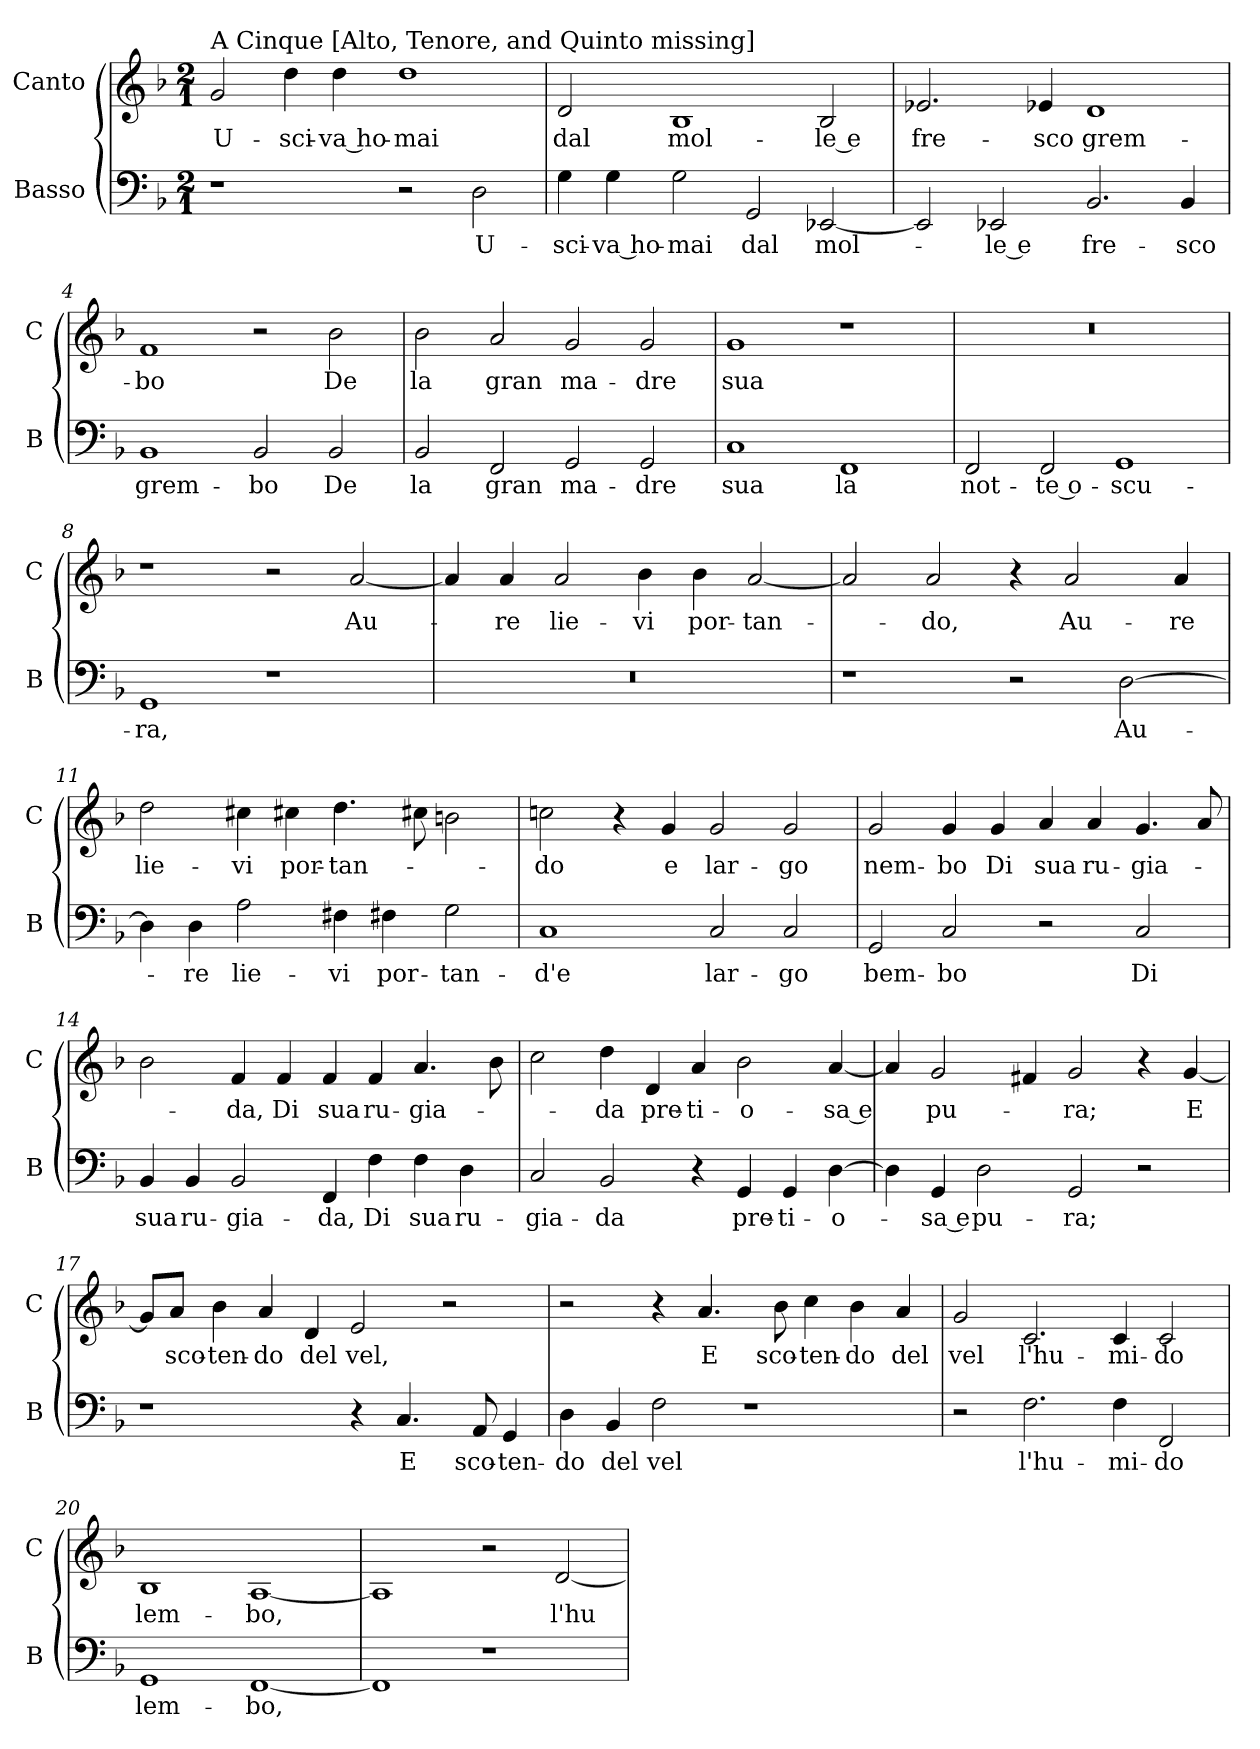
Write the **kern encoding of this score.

**kern	**text	**kern	**text
*part2	*part2	*part1	*part1
*staff2	*staff2	*staff1	*staff1
*I"Basso	*	*I"Canto	*
*I'B	*	*I'C	*
*clefF4	*	*clefG2	*
*k[b-]	*	*k[b-]	*
*F:	*	*F:	*
*M2/1	*	*M2/1	*
=1	=1	=1	=1
!	!	!LO:TX:a:t=A Cinque [Alto, Tenore, and Quinto missing]	!
1r	.	2g	U-
.	.	4dd	-sci-
.	.	4dd	-va ho-
2r	.	1dd	-mai
2D	U-	.	.
=2	=2	=2	=2
4G	-sci-	2d	dal
4G	-va ho-	.	.
2G	-mai	1B-	mol-
2GG	dal	.	.
[2EE-X	mol-	2B-	-le e
=3	=3	=3	=3
2EE-]	.	2.e-X	fre-
2EE-X	-le e	.	.
.	.	4e-X	-sco
2.BB-	fre-	1d	grem-
4BB-	-sco	.	.
=4	=4	=4	=4
1BB-	grem-	1f	-bo
2BB-	-bo	2r	.
2BB-	De	2b-	De
=5	=5	=5	=5
2BB-	la	2b-	la
2FF	gran	2a	gran
2GG	ma-	2g	ma-
2GG	-dre	2g	-dre
=6	=6	=6	=6
1C	sua	1g	sua
1FF	la	1r	.
=7	=7	=7	=7
2FF	not-	0r	.
2FF	-te o-	.	.
1GG	-scu-	.	.
=8	=8	=8	=8
1GG	-ra,	1r	.
1r	.	2r	.
.	.	[2a	Au-
=9	=9	=9	=9
0r	.	4a]	.
.	.	4a	-re
.	.	2a	lie-
.	.	4b-	-vi
.	.	4b-	por-
.	.	[2a	-tan-
=10	=10	=10	=10
1r	.	2a]	.
.	.	2a	-do,
2r	.	4r	.
.	.	2a	Au-
[2D	Au-	.	.
.	.	4a	-re
=11	=11	=11	=11
4D]	.	2dd	lie-
4D	-re	.	.
2A	lie-	4cc#X	-vi
.	.	4cc#X	por-
4F#X	-vi	4.dd	-tan-
4F#X	por-	.	.
.	.	8cc#X	.
2G	-tan-	2bn	.
=12	=12	=12	=12
1C	-d'e	2ccn	-do
.	.	4r	.
.	.	4g	e
2C	lar-	2g	lar-
2C	-go	2g	-go
=13	=13	=13	=13
2GG	bem-	2g	nem-
2C	-bo	4g	-bo
.	.	4g	Di
2r	.	4a	sua
.	.	4a	ru-
2C	Di	4.g	-gia-
.	.	8a	.
=14	=14	=14	=14
4BB-	sua	2b-	.
4BB-	ru-	.	.
2BB-	-gia-	4f	-da,
.	.	4f	Di
4FF	-da,	4f	sua
4F	Di	4f	ru-
4F	sua	4.a	-gia-
4D	ru-	.	.
.	.	8b-	.
=15	=15	=15	=15
2C	-gia-	2cc	.
2BB-	-da	4dd	-da
.	.	4d	pre-
4r	.	4a	-ti-
4GG	pre-	2b-	-o-
4GG	-ti-	.	.
[4D	-o-	[4a	-sa e
=16	=16	=16	=16
4D]	.	4a]	.
4GG	-sa e	2g	pu-
2D	pu-	.	.
.	.	4f#X	.
2GG	-ra;	2g	-ra;
2r	.	4r	.
.	.	[4g	E
=17	=17	=17	=17
1r	.	8g/L]	.
.	.	8a/J	sco-
.	.	4b-	-ten-
.	.	4a	-do
.	.	4d	del
4r	.	2e	vel,
4.C	E	.	.
.	.	2r	.
8AA	sco-	.	.
4GG	-ten-	.	.
=18	=18	=18	=18
4D	-do	2r	.
4BB-	del	.	.
2F	vel	4r	.
.	.	4.a	E
1r	.	.	.
.	.	8b-	sco-
.	.	4cc	-ten-
.	.	4b-	-do
.	.	4a	del
=19	=19	=19	=19
2r	.	2g	vel
2.F	l'hu-	2.c	l'hu-
4F	-mi-	4c	-mi-
2FF	-do	2c	-do
=20	=20	=20	=20
1GG	lem-	1B-	lem-
[1FF	-bo,	[1A	-bo,
=21	=21	=21	=21
1FF]	.	1A]	.
1r	.	2r	.
.	.	[2d	l'hu-
=	=	=	=
*-	*-	*-	*-
